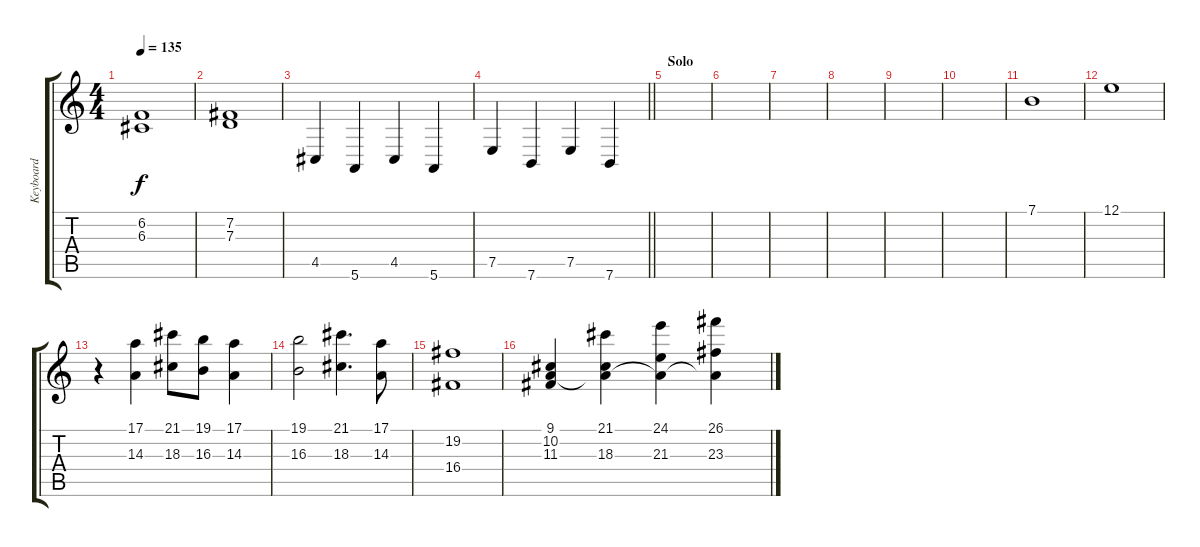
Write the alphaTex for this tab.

\track ("Keyboard" "Keyboard") {instrument synthstrings1}
\staff {score tabs}
\tuning (E4 B3 G3 D3 A2 E2) {hide}
\ts (4 4)
\tempo 135
\clef g2
\ks c
(6.2 6.3).1{dy f} |
(7.2 7.3).1 |
4.5.4 5.6.4 4.5.4 5.6.4 |
\barLineRight lightlight
7.5.4 7.6.4 7.5.4 7.6.4 |
\section ("" "Solo")
|
|
|
|
|
|
7.1.1 |
12.1.1 |
r.4 (17.1 14.3).4 (21.1 18.3).8 (19.1 16.3).8 (17.1 14.3).4 |
(19.1 16.3).2 (21.1 18.3).4{d} (17.1 14.3).8 |
(19.2 16.4).1 |
(9.1 10.2 11.3).4 (21.1 10.2{t} 18.3).4 (24.1 10.2{t} 21.3).4 (26.1 10.2{t} 23.3).4
